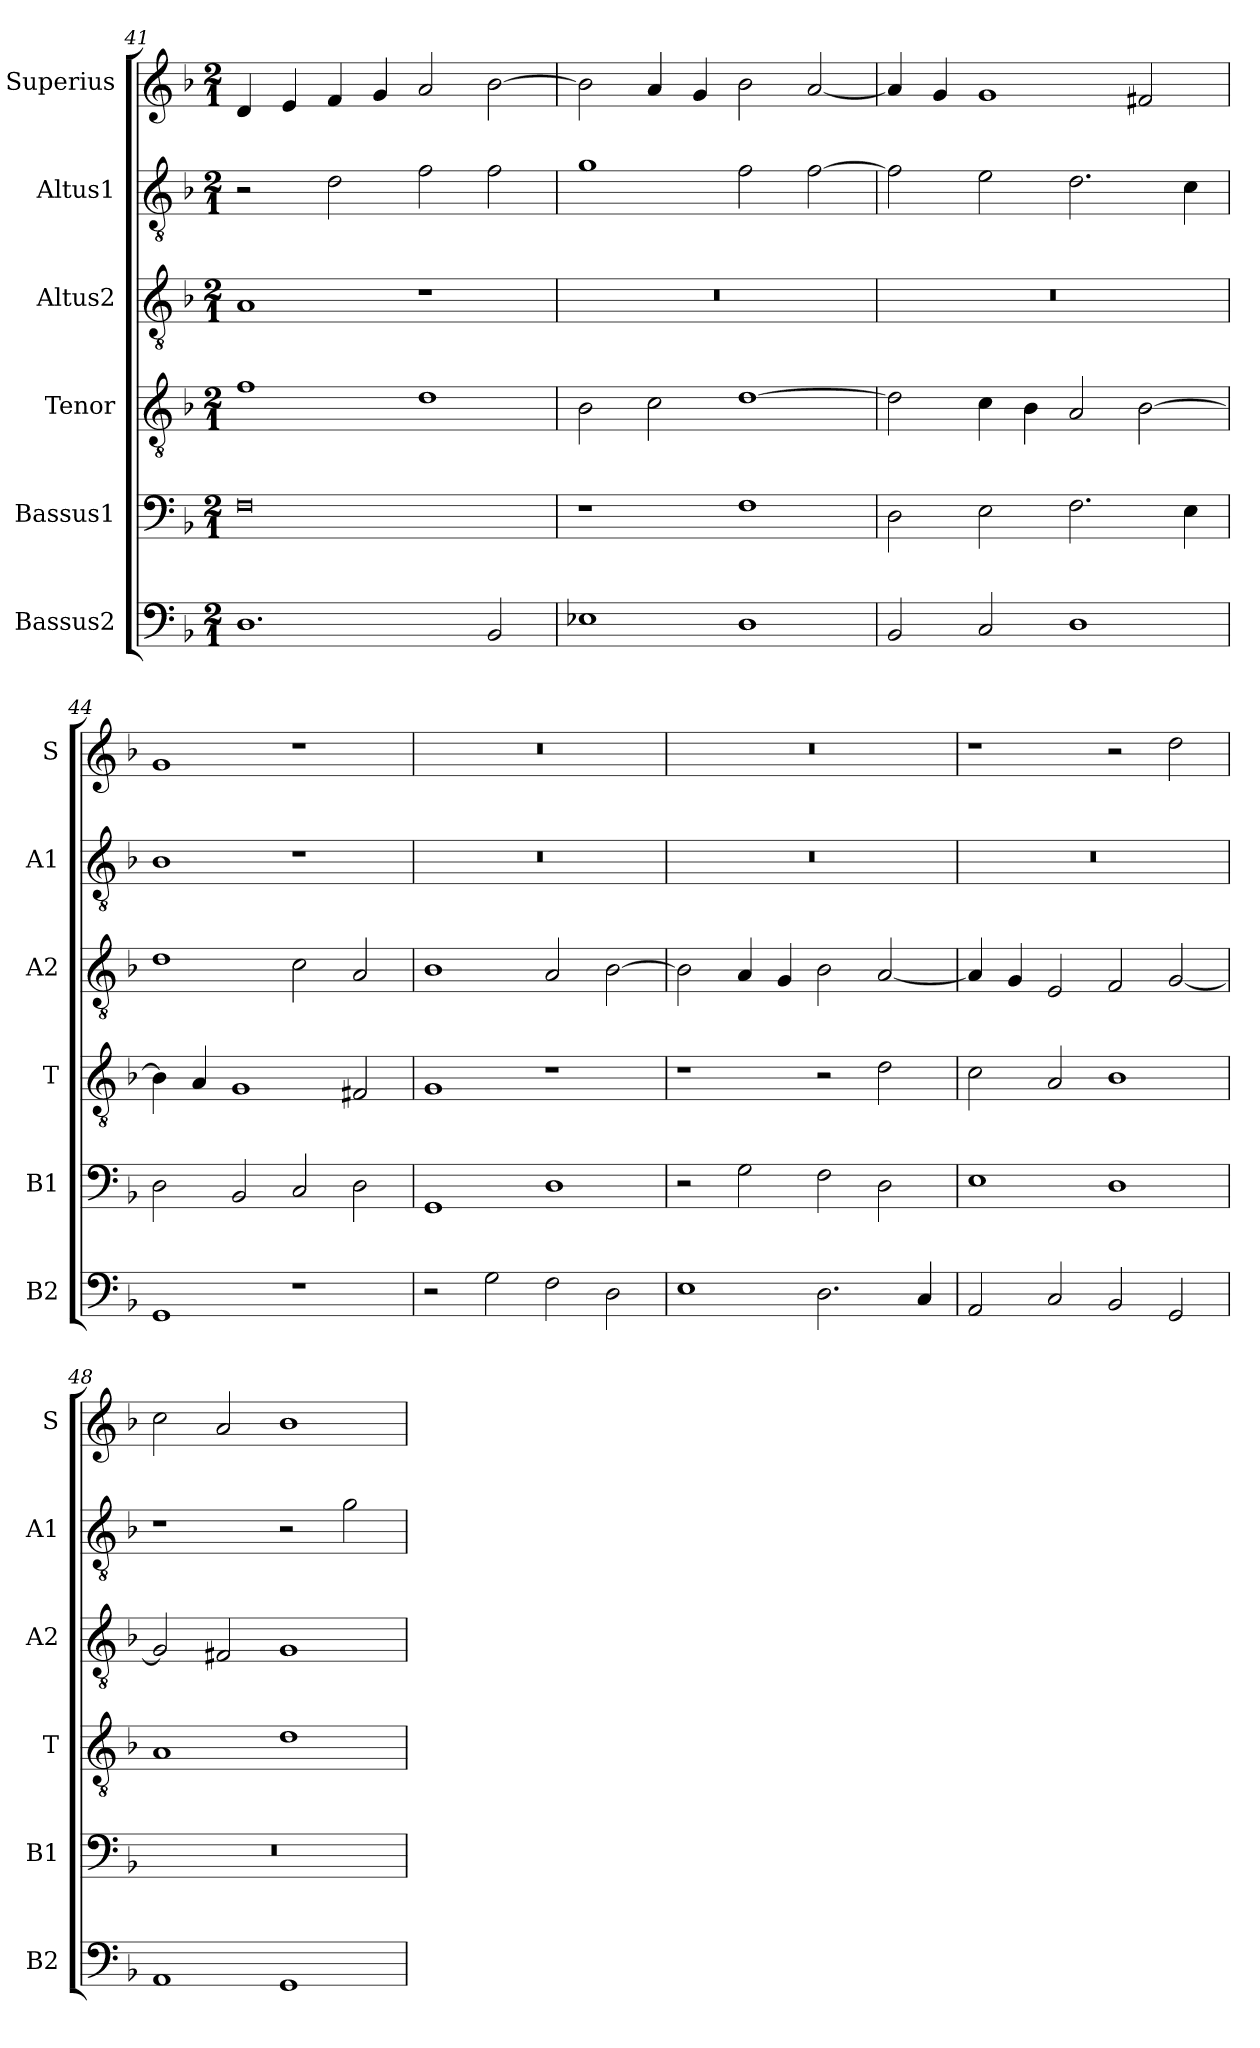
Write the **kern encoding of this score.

**kern	**kern	**kern	**kern	**kern	**kern
*part6	*part5	*part4	*part3	*part2	*part1
*staff6	*staff5	*staff4	*staff3	*staff2	*staff1
*I"Bassus2	*I"Bassus1	*I"Tenor	*I"Altus2	*I"Altus1	*I"Superius
*I'B2	*I'B1	*I'T	*I'A2	*I'A1	*I'S
*clefF4	*clefF4	*clefGv2	*clefGv2	*clefGv2	*clefG2
*k[b-]	*k[b-]	*k[b-]	*k[b-]	*k[b-]	*k[b-]
*M2/1	*M2/1	*M2/1	*M2/1	*M2/1	*M2/1
=41	=41	=41	=41	=41	=41
1.D	0F	1f	1A	2r	4d/
.	.	.	.	.	4e/
.	.	.	.	2d\	4f/
.	.	.	.	.	4g/
.	.	1d	1r	2f\	2a/
2BB-/	.	.	.	2f\	[2b-\
=42	=42	=42	=42	=42	=42
1E-X	1r	2B-\	0r	1g	2b-\]
.	.	2c\	.	.	4a/
.	.	.	.	.	4g/
1D	1F	[1d	.	2f\	2b-\
.	.	.	.	[2f\	[2a/
=43	=43	=43	=43	=43	=43
2BB-/	2D\	2d\]	0r	2f\]	4a/]
.	.	.	.	.	4g/
2C/	2E\	4c\	.	2e\	1g
.	.	4B-\	.	.	.
1D	2.F\	2A/	.	2.d\	.
.	.	[2B-\	.	.	2f#X/
.	4E\	.	.	4c\	.
=44	=44	=44	=44	=44	=44
1GG	2D\	4B-\]	1d	1B-	1g
.	.	4A/	.	.	.
.	2BB-/	1G	.	.	.
1r	2C/	.	2c\	1r	1r
.	2D\	2F#X/	2A/	.	.
=45	=45	=45	=45	=45	=45
2r	1GG	1G	1B-	0r	0r
2G\	.	.	.	.	.
2F\	1D	1r	2A/	.	.
2D\	.	.	[2B-\	.	.
=46	=46	=46	=46	=46	=46
1E	2r	1r	2B-\]	0r	0r
.	2G\	.	4A/	.	.
.	.	.	4G/	.	.
2.D\	2F\	2r	2B-\	.	.
.	2D\	2d\	[2A/	.	.
4C/	.	.	.	.	.
=47	=47	=47	=47	=47	=47
2AA/	1E	2c\	4A/]	0r	1r
.	.	.	4G/	.	.
2C/	.	2A/	2E/	.	.
2BB-/	1D	1B-	2F/	.	2r
2GG/	.	.	[2G/	.	2dd\
=48	=48	=48	=48	=48	=48
1AA	0r	1A	2G/]	1r	2cc\
.	.	.	2F#X/	.	2a/
1GG	.	1d	1G	2r	1b-
.	.	.	.	2g\	.
=	=	=	=	=	=
*-	*-	*-	*-	*-	*-
